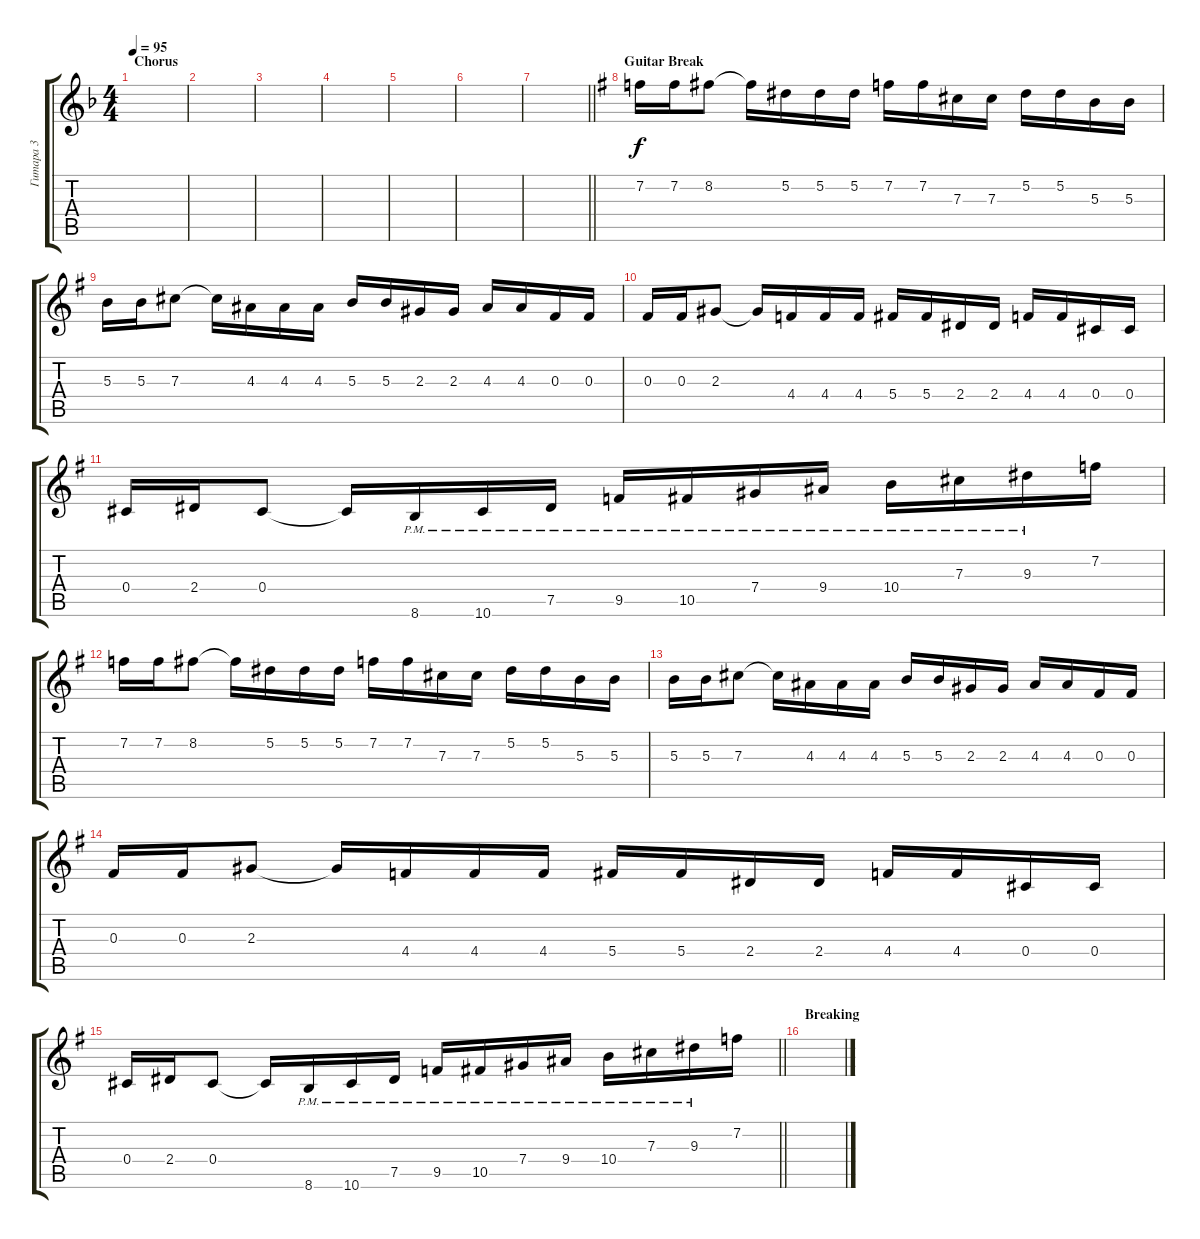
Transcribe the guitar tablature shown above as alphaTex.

\track ("Гитара 3" "Гитара 3") {instrument distortionguitar}
\staff {score tabs}
\tuning (Eb4 Bb3 Gb3 Db3 Ab2 Eb2) {hide}
\ts (4 4)
\section ("" "Chorus")
\tempo 95
\clef g2
\ks dminor
|
|
|
|
|
|
\barLineRight lightlight
|
\section ("" "Guitar Break")
\ks eminor
7.2.16 7.2.16 8.2.8 8.2{t}.16 5.2.16 5.2.16 5.2.16 7.2.16 7.2.16 7.3.16 7.3.16 5.2.16 5.2.16 5.3.16 5.3.16 |
5.3.16 5.3.16 7.3.8 7.3{t}.16 4.3.16 4.3.16 4.3.16 5.3.16 5.3.16 2.3.16 2.3.16 4.3.16 4.3.16 0.3.16 0.3.16 |
0.3.16 0.3.16 2.3.8 2.3{t}.16 4.4.16 4.4.16 4.4.16 5.4.16 5.4.16 2.4.16 2.4.16 4.4.16 4.4.16 0.4.16 0.4.16 |
0.4.16 2.4.16 0.4.8 0.4{t}.16 8.6{pm}.16 10.6{pm}.16 7.5{pm}.16 9.5{pm}.16 10.5{pm}.16 7.4{pm}.16 9.4{pm}.16 10.4{pm}.16 7.3{pm}.16 9.3{pm}.16 7.2.16 |
7.2.16 7.2.16 8.2.8 8.2{t}.16 5.2.16 5.2.16 5.2.16 7.2.16 7.2.16 7.3.16 7.3.16 5.2.16 5.2.16 5.3.16 5.3.16 |
5.3.16 5.3.16 7.3.8 7.3{t}.16 4.3.16 4.3.16 4.3.16 5.3.16 5.3.16 2.3.16 2.3.16 4.3.16 4.3.16 0.3.16 0.3.16 |
0.3.16 0.3.16 2.3.8 2.3{t}.16 4.4.16 4.4.16 4.4.16 5.4.16 5.4.16 2.4.16 2.4.16 4.4.16 4.4.16 0.4.16 0.4.16 |
\barLineRight lightlight
0.4.16 2.4.16 0.4.8 0.4{t}.16 8.6{pm}.16 10.6{pm}.16 7.5{pm}.16 9.5{pm}.16 10.5{pm}.16 7.4{pm}.16 9.4{pm}.16 10.4{pm}.16 7.3{pm}.16 9.3{pm}.16 7.2.16 |
\section ("" "Breaking")
